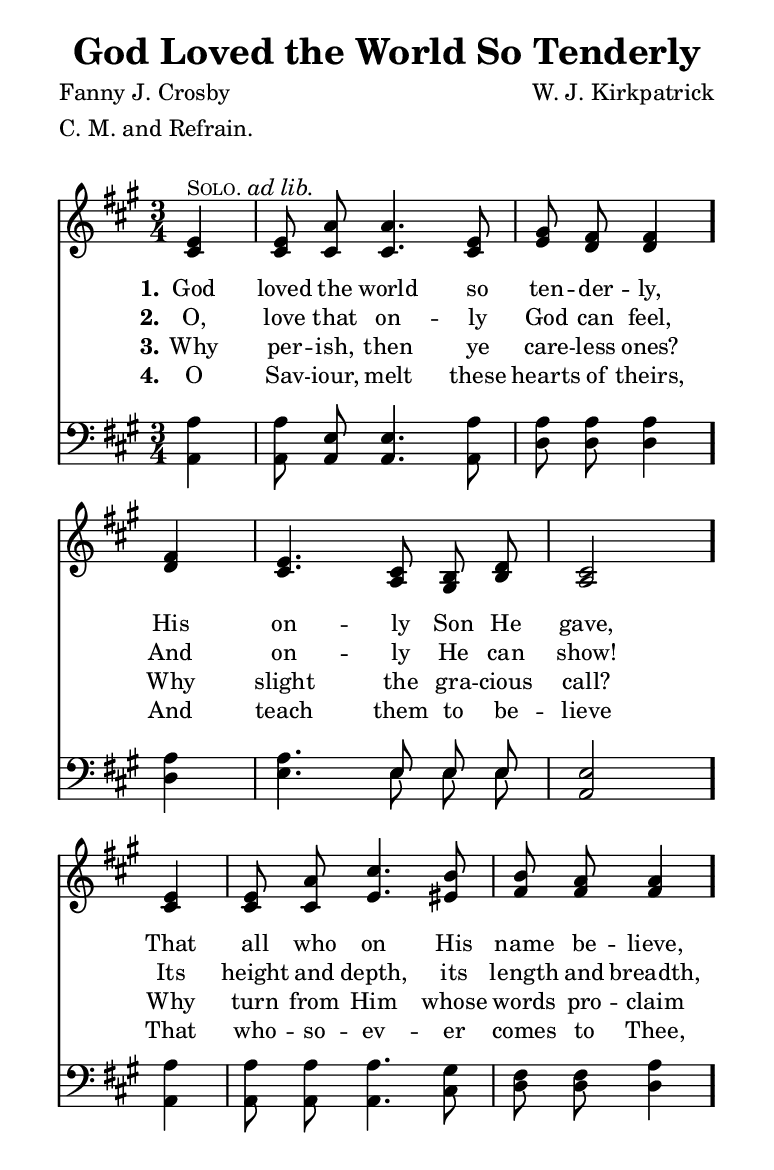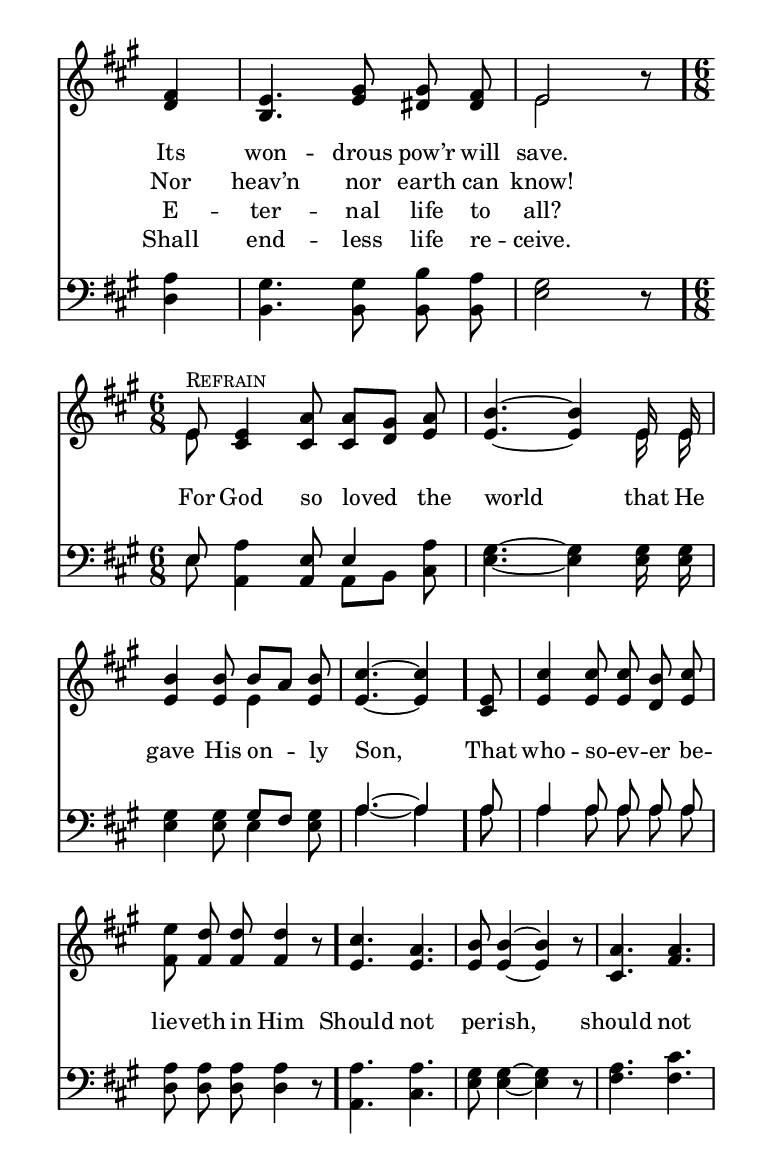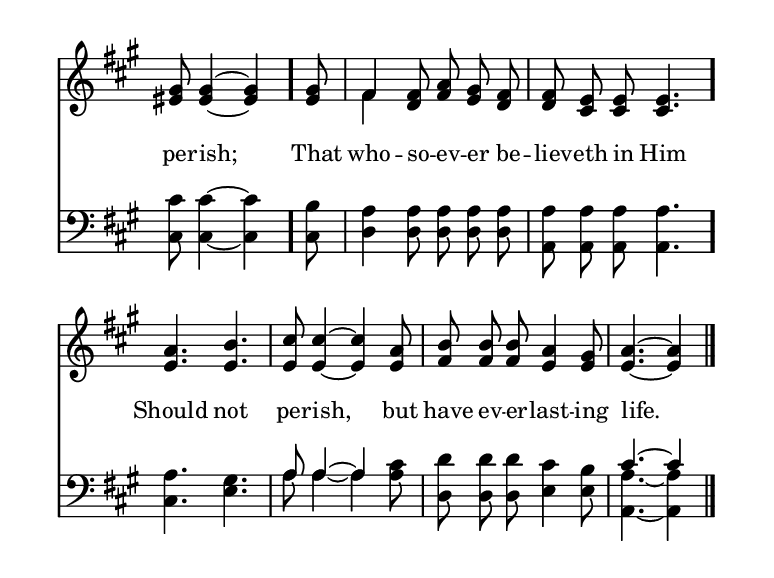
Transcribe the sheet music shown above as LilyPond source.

\include "common/global.ily"
\paper {
  \include "common/paper.ily"
  ragged-last-bottom = ##t
  page-count = #(cond (is-eogsized 2) (#t #f))
  systems-per-page = ##f
  %page-count = ##f
}

\header{
  hymnnumber = "12"
  title = "God Loved the World So Tenderly"
  tunename = ""
  meter = "C. M. and Refrain."
  poet = "Fanny J. Crosby"
  composer = "W. J. Kirkpatrick"
  %copyright = ""
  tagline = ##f
}

patternA = { c4 | c8 c8 c4. c8 | c8 c8 c4 } % Line 1, 3 soprano / alto / tenor / bass
patternB = { c4 | c4. c8 c8 c8 | c2       } % Line 2 soprano / alto / tenor / bass
patternC = { c4 | c4. c8 c8 c8 | c2 c8    } % Line 4 soprano / alto / tenor / bass

patternD = { c8 | c4 c8 c8[ c8] c8 | c4. ~ c4 c16 c16 | c4 c8 c8[ c8] c8 | c4. ~ c4 } % Refrain line 1 soprano
patternE = { c8 | c4 c8 c8[ c8] c8 | c4. ~ c4 c16 c16 | c4 c8 c4      c8 | c4. ~ c4 } % Refrain line 1 alto / bass
patternF = { c8 | c4 c8 c4      c8 | c4. ~ c4 c16 c16 | c4 c8 c8[ c8] c8 | c4. ~ c4 } % Refrain line 1 tenor

patternG = { c8 | c4 c8 c8 c8 c8 | c8 c8 c8 c4 c8                } % Refrain line 2 all
patternH = { c4. c4. | c8 c4 ~ c4 c8 | c4. c4. | c8 c4 ~ c4      } % Refrain line 3 all
patternI = { c8 | c4 c8 c8 c8 c8 | c8 c8 c8 c4.                  } % Refrain line 4 all
patternJ = { c4. c4. | c8 c4 ~ c4 c8 | c8 c8 c8 c4 c8 | c4. ~ c4 } % Refrain line 5 all

global = {
  \include "common/overrides.ily"
  \override Staff.TimeSignature.style = #'numbered
  \time 3/4
  \once \override Score.MetronomeMark.transparent = ##t
  \tempo 4 = 86
  \key a \major
  \partial 4
  \autoBeamOff
}

notesSoprano = {
\global
\relative c' {

  << s^\markup { \small \caps "Solo." \italic "ad lib." }
  \changePitch \patternA { e   | e a a e       | gis fis fis } >>
  \changePitch \patternB { fis | e cis b d     | cis         }
  \changePitch \patternA { e   | e a cis b     | b a a       }
  \changePitch \patternC { fis | e gis gis fis | e r         }

  << s^\markup { \small \caps "Refrain" }
  \time 6/8
  \set Timing.measurePosition = #(ly:make-moment -1 8)
  \changePitch \patternD { e     | e a a gis a        | b b e, e    | b' b b a b  | cis cis } >>
  \changePitch \patternG { e,    | cis' cis cis b cis | e d d d r   }
  \changePitch \patternH { cis a | b b b r            | a a         | gis gis gis }
  \changePitch \patternI { gis   | fis fis a gis fis  | fis e e e   }
  \changePitch \patternJ { a b   | cis cis cis a      | b b b a gis | a a         }

  \bar "|."

}
}

notesAlto = {
\global
\relative e' {

  \changePitch \patternA { cis | cis cis cis cis | e d d       }
  \changePitch \patternB { d   | cis a gis b     | a           }
  \changePitch \patternA { cis | cis cis e eis   | fis fis fis }
  \changePitch \patternC { d   | b e dis dis     | e r         }

  \changePitch \patternE { e   | cis cis cis d e | e e e e           | e e e e     | e e }
  \changePitch \patternG { cis | e e e d e       | fis fis fis fis r }
  \changePitch \patternH { e e | e e e r         | cis fis           | eis eis eis }
  \changePitch \patternI { eis | fis d fis e d   | d cis cis cis     }
  \changePitch \patternJ { e e | e e e e         | fis fis fis e e   | e e         }

}
}

notesTenor = {
\global
\relative a {

  \changePitch \patternA { a | a e e a     | a a a     }
  \changePitch \patternB { a | a e e e     | e         }
  \changePitch \patternA { a | a a a gis   | fis fis a }
  \changePitch \patternC { a | gis gis b a | gis r     }

  \changePitch \patternF { e     | a e e a       | gis gis gis gis | gis gis gis fis gis | a a }
  \changePitch \patternG { a     | a a a a a     | a a a a r       }
  \changePitch \patternH { a a   | gis gis gis r | a cis           | cis cis cis         }
  \changePitch \patternI { b     | a a a a a     | a a a a         }
  \changePitch \patternJ { a gis | a a a cis     | d d d cis b     | cis cis             }

}
}

notesBass = {
\global
\relative f, {

  \changePitch \patternA { a | a a a a   | d d d }
  \changePitch \patternB { d | e e e e   | a,    }
  \changePitch \patternA { a | a a a cis | d d d }
  \changePitch \patternC { d | b b b b   | e r   }

  \changePitch \patternE { e             | a, a a b cis | e e e e    | e e e e           | a a }
  \changePitch \patternG { a             | a a a a a    | d, d d d r }
  \changePitch \patternH { a cis         | e e e r      | fis fis    | cis cis cis       }
  \changePitch \patternI { cis d d d d d | a a a a      }
  \changePitch \patternJ { cis e         | a a a a      | d, d d e e | < a a, > < a a, > }

}
}

Refrain = \lyricmode {

For God so loved the world that He gave His on -- ly Son, \bar "."
That who -- so -- ev -- er be -- liev -- eth in Him \bar "."
Should not per -- ish, should not per -- ish; \bar "."
That who -- so -- ev -- er be -- liev -- eth in Him \bar "."
Should not per -- ish, but have ev -- er -- last -- ing life. \bar "."

}

wordsA = \lyricmode {
\set stanza = "1."

God loved the world so ten -- der -- ly, \bar "."
His on -- ly Son He gave, \bar "." \break
That all who on His name be -- lieve, \bar "."
Its won -- drous pow’r will save. \bar "." \break

}

wordsB = \lyricmode {
\set stanza = "2."

O, love that on -- ly God can feel,
And on -- ly He can show!
Its height and depth, its length and breadth,
Nor heav’n nor earth can know!

\Refrain

}

wordsC = \lyricmode {
\set stanza = "3."

Why per -- ish, then ye care -- less ones?
Why slight the gra -- cious call?
Why turn from Him whose words pro -- claim
E -- ter -- nal life to all?

}

wordsD = \lyricmode {
\set stanza = "4."

O Sav -- iour, melt these hearts of theirs,
And teach them to be -- lieve
That who -- so -- ev -- er comes to Thee,
Shall end -- less life re -- ceive.

}


\score {
  \context ChoirStaff <<
    \context Staff = upper <<
      \set Staff.autoBeaming = ##f
      \set ChoirStaff.systemStartDelimiter = #'SystemStartBar
      \set ChoirStaff.printPartCombineTexts = ##f
      \partcombine #'(2 . 9) \notesSoprano \notesAlto
      \context NullVoice = sopranos { \voiceOne << \notesSoprano >> }
      \context NullVoice = altos { \voiceTwo << \notesAlto >> }
      \context Lyrics = one   \lyricsto sopranos \wordsA
      \context Lyrics = two   \lyricsto sopranos \wordsB
      \context Lyrics = three \lyricsto sopranos \wordsC
      \context Lyrics = four  \lyricsto sopranos \wordsD
      %\context Lyrics = five  \lyricsto sopranos \wordsE
    >>
    \context Staff = men <<
      \set Staff.autoBeaming = ##f
      \clef bass
      \set ChoirStaff.printPartCombineTexts = ##f
      \partcombine #'(2 . 9) \notesTenor \notesBass
      \context NullVoice = tenors { \voiceOne << \notesTenor >> }
      \context NullVoice = basses { \voiceTwo << \notesBass >> }
    >>
  >>
  \layout {
    \include "common/layout.ily"
  }
  \midi{
    \include "common/midi.ily"
  }
}

\version "2.19.49"  % necessary for upgrading to future LilyPond versions.

% vi:set et ts=2 sw=2 ai nocindent syntax=lilypond:
